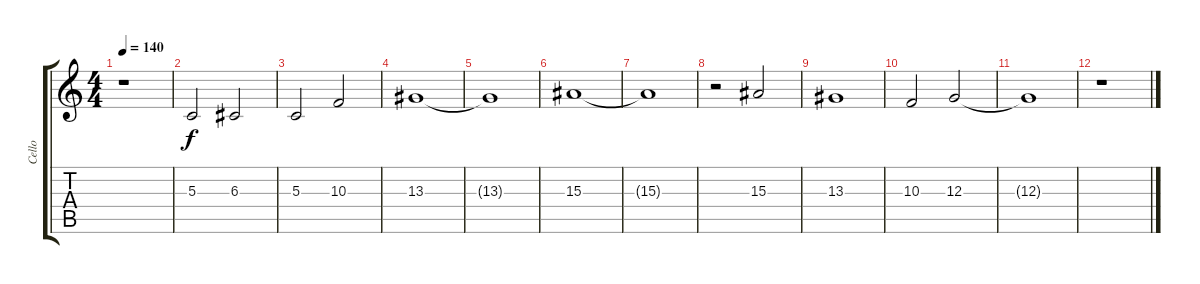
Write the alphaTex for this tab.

\track ("Cello" "Cello") {instrument cello}
\staff {score tabs}
\tuning (E4 B3 G3 D3 A2 E2) {hide}
\ts (4 4)
\tempo 140
\clef g2
\ks c
r.1{dy f} |
5.3.2 6.3.2 |
5.3.2 10.3.2 |
13.3.1 |
13.3{t}.1 |
15.3.1 |
15.3{t}.1 |
r.2 15.3.2 |
13.3.1 |
10.3.2 12.3.2 |
12.3{t}.1 |
r.1
